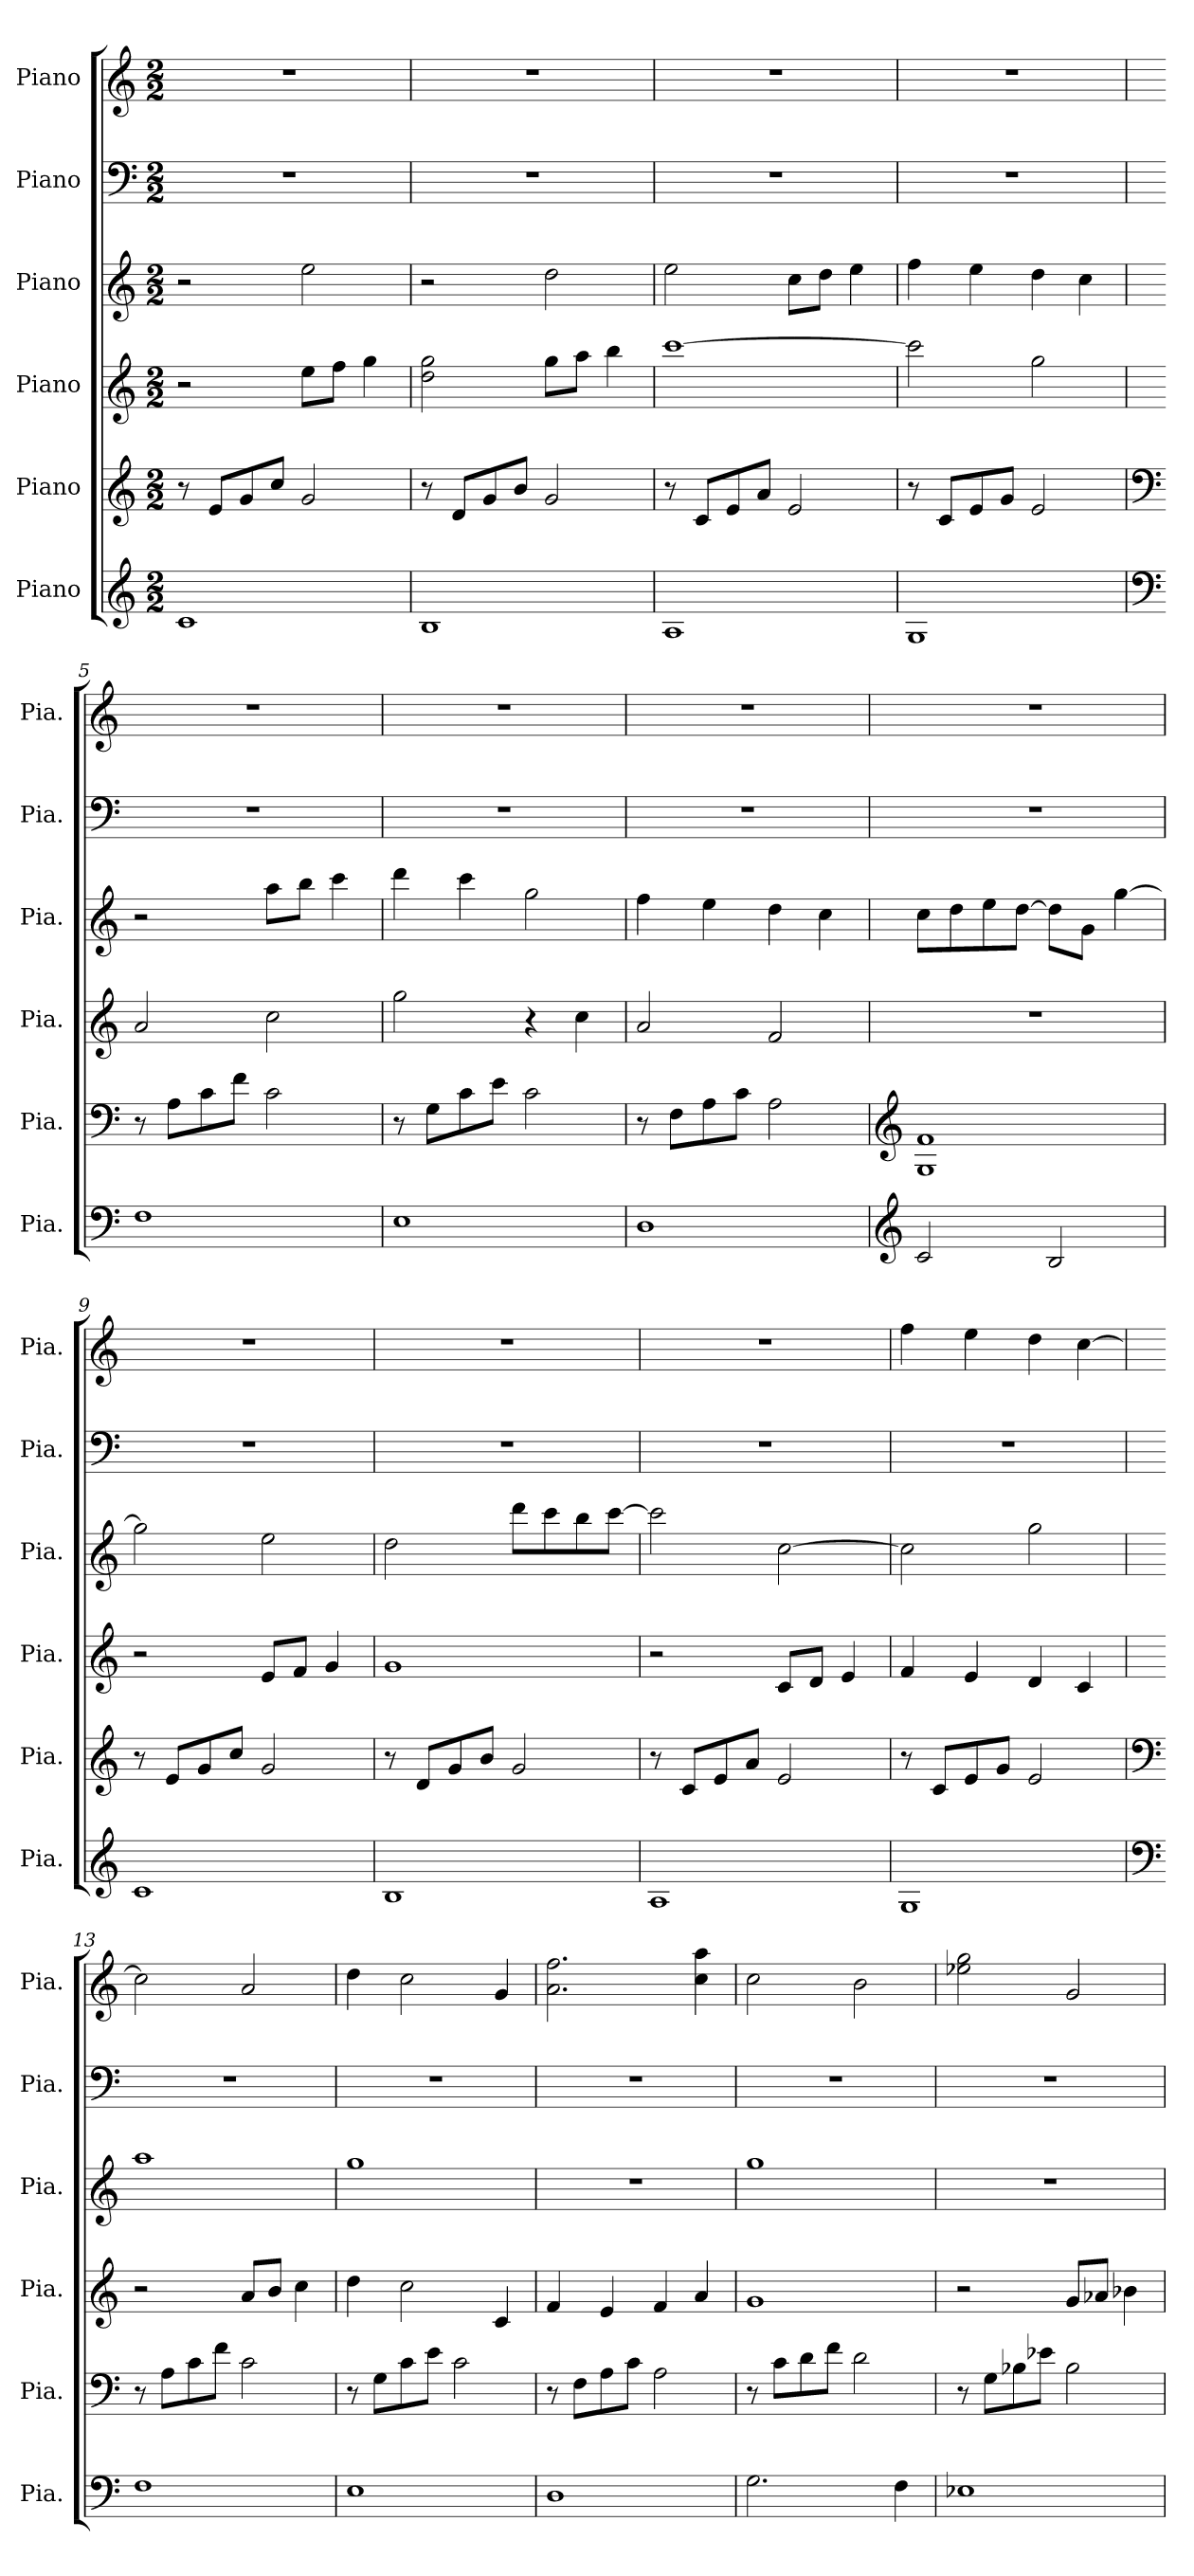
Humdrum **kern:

**kern	**kern	**kern	**kern	**kern	**kern
*part6	*part5	*part4	*part3	*part2	*part1
*staff6	*staff5	*staff4	*staff3	*staff2	*staff1
*I"Piano	*I"Piano	*I"Piano	*I"Piano	*I"Piano	*I"Piano
*I'Pia.	*I'Pia.	*I'Pia.	*I'Pia.	*I'Pia.	*I'Pia.
*clefG2	*clefG2	*clefG2	*clefG2	*clefF4	*clefG2
*k[]	*k[]	*k[]	*k[]	*k[]	*k[]
*M2/2	*M2/2	*M2/2	*M2/2	*M2/2	*M2/2
*MM132	*MM132	*MM132	*MM132	*MM132	*MM132
=1	=1	=1	=1	=1	=1
1c	8r	2r	2r	1r	1r
.	8e/L	.	.	.	.
.	8g/	.	.	.	.
.	8cc/J	.	.	.	.
.	2g/	8ee\L	2ee\	.	.
.	.	8ff\J	.	.	.
.	.	4gg\	.	.	.
=2	=2	=2	=2	=2	=2
1B	8r	2dd\ 2gg\	2r	1r	1r
.	8d/L	.	.	.	.
.	8g/	.	.	.	.
.	8b/J	.	.	.	.
.	2g/	8gg\L	2dd\	.	.
.	.	8aa\J	.	.	.
.	.	4bb\	.	.	.
=3	=3	=3	=3	=3	=3
1A	8r	[1ccc	2ee\	1r	1r
.	8c/L	.	.	.	.
.	8e/	.	.	.	.
.	8a/J	.	.	.	.
.	2e/	.	8cc\L	.	.
.	.	.	8dd\J	.	.
.	.	.	4ee\	.	.
=4	=4	=4	=4	=4	=4
1G	8r	2ccc\]	4ff\	1r	1r
.	8c/L	.	.	.	.
.	8e/	.	4ee\	.	.
.	8g/J	.	.	.	.
.	2e/	2gg\	4dd\	.	.
.	.	.	4cc\	.	.
=5	=5	=5	=5	=5	=5
*clefF4	*clefF4	*	*	*	*
1F	8r	2a/	2r	1r	1r
.	8A\L	.	.	.	.
.	8c\	.	.	.	.
.	8f\J	.	.	.	.
.	2c\	2cc\	8aa\L	.	.
.	.	.	8bb\J	.	.
.	.	.	4ccc\	.	.
!!LO:LB:g=z
=6	=6	=6	=6	=6	=6
1E	8r	2gg\	4ddd\	1r	1r
.	8G\L	.	.	.	.
.	8c\	.	4ccc\	.	.
.	8e\J	.	.	.	.
.	2c\	4r	2gg\	.	.
.	.	4cc\	.	.	.
=7	=7	=7	=7	=7	=7
1D	8r	2a/	4ff\	1r	1r
.	8F\L	.	.	.	.
.	8A\	.	4ee\	.	.
.	8c\J	.	.	.	.
.	2A\	2f/	4dd\	.	.
.	.	.	4cc\	.	.
=8	=8	=8	=8	=8	=8
*clefG2	*clefG2	*	*	*	*
2c/	1G 1f	1r	8cc\L	1r	1r
.	.	.	8dd\	.	.
.	.	.	8ee\	.	.
.	.	.	[8dd\J	.	.
2B/	.	.	8dd\L]	.	.
.	.	.	8g\J	.	.
.	.	.	[4gg\	.	.
=9	=9	=9	=9	=9	=9
1c	8r	2r	2gg\]	1r	1r
.	8e/L	.	.	.	.
.	8g/	.	.	.	.
.	8cc/J	.	.	.	.
.	2g/	8e/L	2ee\	.	.
.	.	8f/J	.	.	.
.	.	4g/	.	.	.
=10	=10	=10	=10	=10	=10
1B	8r	1g	2dd\	1r	1r
.	8d/L	.	.	.	.
.	8g/	.	.	.	.
.	8b/J	.	.	.	.
.	2g/	.	8ddd\L	.	.
.	.	.	8ccc\	.	.
.	.	.	8bb\	.	.
.	.	.	[8ccc\J	.	.
!!LO:PB:g=z
=11	=11	=11	=11	=11	=11
1A	8r	2r	2ccc\]	1r	1r
.	8c/L	.	.	.	.
.	8e/	.	.	.	.
.	8a/J	.	.	.	.
.	2e/	8c/L	[2cc\	.	.
.	.	8d/J	.	.	.
.	.	4e/	.	.	.
=12	=12	=12	=12	=12	=12
1G	8r	4f/	2cc\]	1r	4ff\
.	8c/L	.	.	.	.
.	8e/	4e/	.	.	4ee\
.	8g/J	.	.	.	.
.	2e/	4d/	2gg\	.	4dd\
.	.	4c/	.	.	[4cc\
=13	=13	=13	=13	=13	=13
*clefF4	*clefF4	*	*	*	*
1F	8r	2r	1aa	1r	2cc\]
.	8A\L	.	.	.	.
.	8c\	.	.	.	.
.	8f\J	.	.	.	.
.	2c\	8a/L	.	.	2a/
.	.	8b/J	.	.	.
.	.	4cc\	.	.	.
=14	=14	=14	=14	=14	=14
1E	8r	4dd\	1gg	1r	4dd\
.	8G\L	.	.	.	.
.	8c\	2cc\	.	.	2cc\
.	8e\J	.	.	.	.
.	2c\	.	.	.	.
.	.	4c/	.	.	4g/
=15	=15	=15	=15	=15	=15
1D	8r	4f/	1r	1r	2.a\ 2.ff\
.	8F\L	.	.	.	.
.	8A\	4e/	.	.	.
.	8c\J	.	.	.	.
.	2A\	4f/	.	.	.
.	.	4a/	.	.	4cc\ 4aa\
!!LO:LB:g=z
=16	=16	=16	=16	=16	=16
2.G\	8r	1g	1gg	1r	2cc\
.	8c\L	.	.	.	.
.	8d\	.	.	.	.
.	8f\J	.	.	.	.
.	2d\	.	.	.	2b\
4F\	.	.	.	.	.
=17	=17	=17	=17	=17	=17
1E-X	8r	2r	1r	1r	2ee-X\ 2gg\
.	8G\L	.	.	.	.
.	8B-X\	.	.	.	.
.	8e-X\J	.	.	.	.
.	2B-\	8g/L	.	.	2g/
.	.	8a-X/J	.	.	.
.	.	4b-X\	.	.	.
=	=	=	=	=	=
*-	*-	*-	*-	*-	*-
